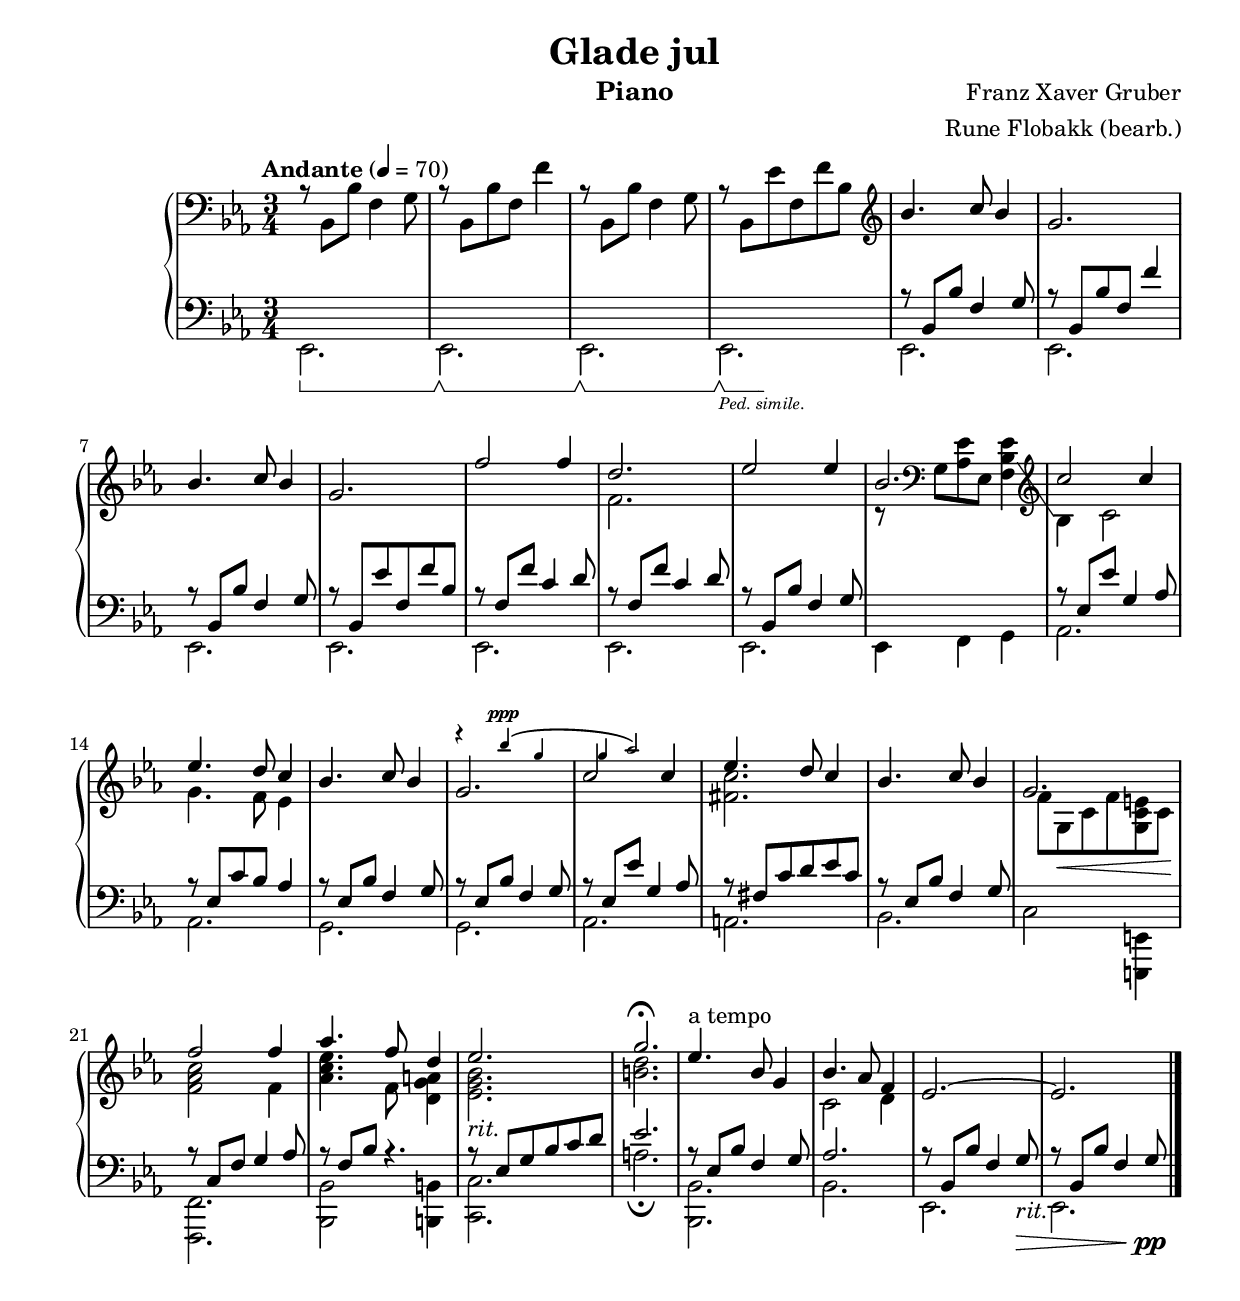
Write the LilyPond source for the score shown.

\version "2.22.1"
\version "2.22.1"

\paper {
    left-margin = 15\mm
    bottom-margin = 20\mm
    system-system-spacing =
        #'((basic-distance . 16)
           (minimum-distance . 8)
           (padding . 1)
           (stretchability . 60))
}

rit = \markup { \italic "rit." }

atempo = "a tempo"

pedSimile = \markup { \fontsize #-3 \italic "Ped. simile." }

rightHand = \markup { \italic \fontsize#-2 "m.d." }
leftHand = \markup { \italic \fontsize#-2 "m.s." }


\header {
    title = "Glade jul"
    composer = "Franz Xaver Gruber"
    arranger = "Rune Flobakk (bearb.)"
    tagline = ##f
    instrument = "Piano"
}


signature = {
    \key ees \major
    \time 3/4
}

melody = {
    bes4.  c8 bes4  g2.
    bes4.  c8 bes4  g2.
    f'2       f4    d2.
    ees2      ees4  bes2.

    \repeat unfold 2 {
        c2       c4    ees4.  d8 c4
        bes4. c8 bes4  g2.
    }

    f'2 f4       aes4.  f8  d4
    ees2._\rit   g^\fermata

    ees4.^\atempo  bes8 g4 bes4.    aes8 f4
    ees2.~ 2.
}

bellResponse = {
    r4 bes4\(^\ppp g g aes2\)
}

bass = {
    \repeat unfold 11 { ees2. }
    ees4 f g

    aes2.  aes      g   g
    aes    a        bes c2 <e, e,>4

    <f f,>2.    <bes bes,>2  <b b,>4 <c c,>2.  a'_\fermata
    <bes,, bes'>   bes'  ees,    ees
}

arpeggioBase = { r8 bes,  bes' f4 g8 }

arpeggioAccomp = {
    \arpeggioBase
    r8 bes,  bes' f  f'4
    r8 bes,, bes' f4 g8
    r  bes,  ees' f,  f' bes,
}

pedal = {
    \set pedalSustainStyle = #'bracket
    s2.\sustainOn s2.\sustainOff\sustainOn s2.\sustainOff\sustainOn

    \once \override PianoPedalBracket.edge-height = #'(1.0 . 0.0)
    s4\sustainOff\sustainOn_\pedSimile
}


\score {
    \new PianoStaff <<
    	\new Staff = "right hand" {
            \tempo "Andante" 4 = 70
    	    \clef bass
            \signature

            s2.*4
            \clef treble

            <<
                \new Voice \relative bes' {
                    \voiceOne \melody
                }
                \new Voice \relative bes' {
                    \voiceTwo {
                        s2.*5 f2. s2.
                        r8 \clef bass g, <aes ees'> ees <bes' ees f,>4\glissando
                        \clef treble bes4 c2 g'4. f8 ees4 s2.
                    }
                    \voiceThree \magnifyMusic 0.67 \relative bes'' \bellResponse
                    \voiceTwo {
                        <c' fis,>2. s2. f,8 g, \< c f <e c g> c \!
                        <f aes c>2 f4 <aes c ees>4. f8 <d g a>4
                        <ees g bes>2. <b' d>
                        s2. c,2 d4
                    }
                }
            >>
            \bar "|."
    	}

    	\new Staff = "left hand" {
            \clef bass
    	    \signature
            <<
                \relative {
                    \change Staff = "right hand" \stemDown \arpeggioAccomp
                    \change Staff = "left hand" \stemUp
                    \arpeggioAccomp
                    \transpose ees bes \relative { \arpeggioBase \arpeggioBase }
                    \arpeggioBase
                    s2.
                    r8 ees ees' g,4 aes8 r8 ees c' bes aes4
                    \repeat unfold 2 { r8 ees bes' f4  g8 }
                    r8 ees ees' g,4 aes8 r8 fis c' d ees c
                    r8 ees, bes' f4  g8 s2.
                    r8 c, f g4 aes8 r8 f bes r4.
                    r8 ees, g bes c d ees2.
                    r8 ees, bes' f4  g8
                    aes2.
                    \arpeggioBase \>_\rit \arpeggioBase \!\pp
                }
                \\
                \relative ees, \bass
            >>
        }

        \new Dynamics \pedal
    >>

	\layout {}
	\midi {}
}
